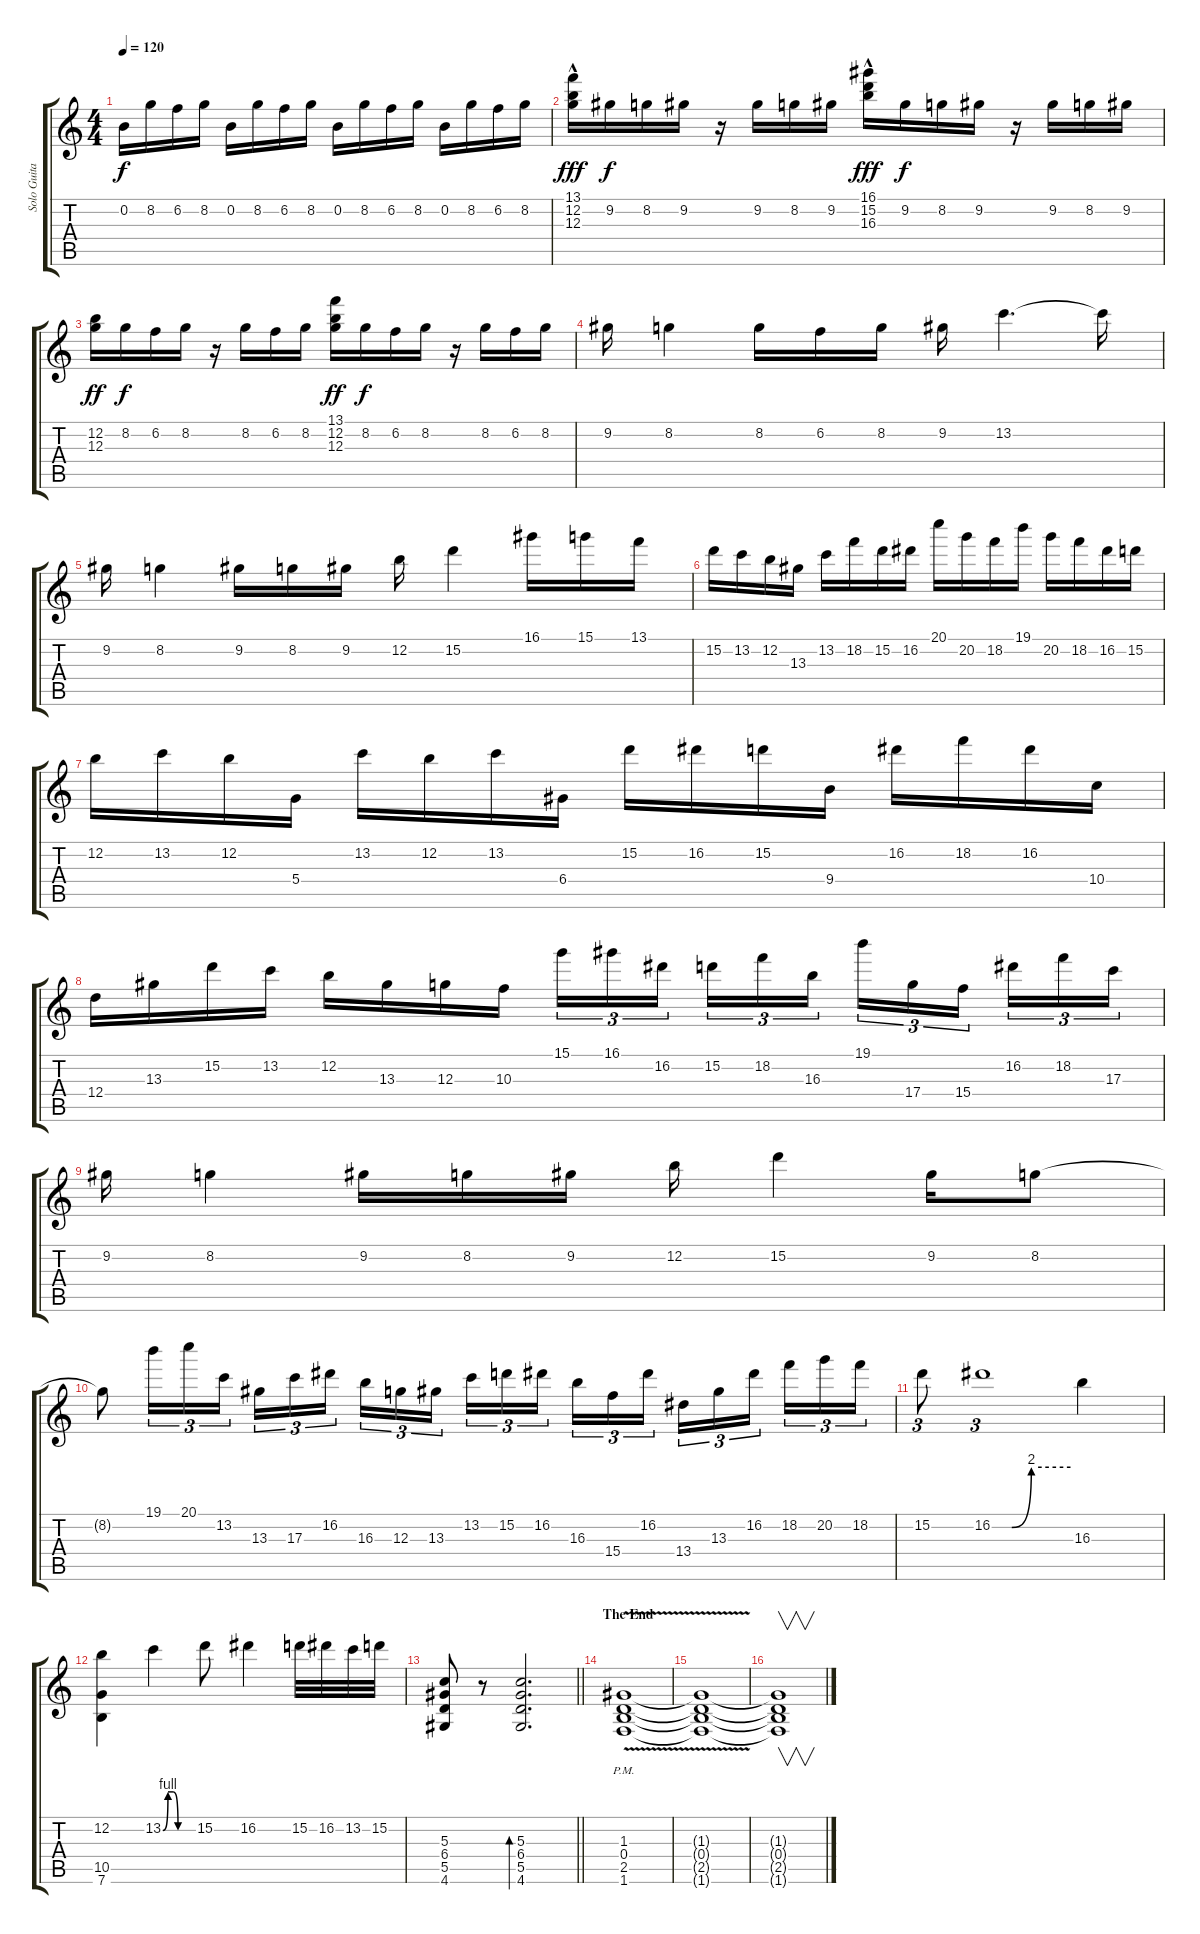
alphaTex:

\track ("Solo Guitar" "Solo Guita") {instrument overdrivenguitar}
\staff {score tabs}
\tuning (E4 B3 G3 D3 A2 E2) {hide}
\ts (4 4)
\tempo 120
\clef g2
\ks c
0.2.16{dy f} 8.2.16 6.2.16 8.2.16 0.2.16 8.2.16 6.2.16 8.2.16 0.2.16 8.2.16 6.2.16 8.2.16 0.2.16 8.2.16 6.2.16 8.2.16 |
(13.1{hac} 12.2{hac} 12.3{hac}).16{dy fff} 9.2.16{dy f} 8.2.16 9.2.16 r.16 9.2.16 8.2.16 9.2.16 (16.1{hac} 15.2{hac} 16.3{hac}).16{dy fff} 9.2.16{dy f} 8.2.16 9.2.16 r.16 9.2.16 8.2.16 9.2.16 |
(12.2 12.3).16{dy ff} 8.2.16{dy f} 6.2.16 8.2.16 r.16 8.2.16 6.2.16 8.2.16 (13.1 12.2 12.3).16{dy ff} 8.2.16{dy f} 6.2.16 8.2.16 r.16 8.2.16 6.2.16 8.2.16 |
9.2.16 8.2.4 8.2.16 6.2.16 8.2.16 9.2.16 13.2.4{d} 13.2{t}.16 |
9.2.16 8.2.4 9.2.16 8.2.16 9.2.16 12.2.16 15.2.4 16.1.16 15.1.16 13.1.16 |
15.2.16 13.2.16 12.2.16 13.3.16 13.2.16 18.2.16 15.2.16 16.2.16 20.1.16 20.2.16 18.2.16 19.1.16 20.2.16 18.2.16 16.2.16 15.2.16 |
12.2.16 13.2.16 12.2.16 5.4.16 13.2.16 12.2.16 13.2.16 6.4.16 15.2.16 16.2.16 15.2.16 9.4.16 16.2.16 18.2.16 16.2.16 10.4.16 |
12.4.16 13.3.16 15.2.16 13.2.16 12.2.16 13.3.16 12.3.16 10.3.16 15.1.16{tu (3 2)} 16.1.16{tu (3 2)} 16.2.16{tu (3 2) beam splitsecondary} 15.2.16{tu (3 2)} 18.2.16{tu (3 2)} 16.3.16{tu (3 2)} 19.1.16{tu (3 2)} 17.4.16{tu (3 2)} 15.4.16{tu (3 2) beam splitsecondary} 16.2.16{tu (3 2)} 18.2.16{tu (3 2)} 17.3.16{tu (3 2)} |
9.2.16 8.2.4 9.2.16 8.2.16 9.2.16 12.2.16 15.2.4 9.2.16 8.2.8 |
8.2{t}.8 19.1.16{tu (3 2)} 20.1.16{tu (3 2)} 13.2.16{tu (3 2)} 13.3.16{tu (3 2)} 17.3.16{tu (3 2)} 16.2.16{tu (3 2) beam splitsecondary} 16.3.16{tu (3 2)} 12.3.16{tu (3 2)} 13.3.16{tu (3 2)} 13.2.16{tu (3 2)} 15.2.16{tu (3 2)} 16.2.16{tu (3 2) beam splitsecondary} 16.3.16{tu (3 2)} 15.4.16{tu (3 2)} 16.2.16{tu (3 2)} 13.4.16{tu (3 2)} 13.3.16{tu (3 2)} 16.2.16{tu (3 2) beam splitsecondary} 18.2.16{tu (3 2)} 20.2.16{tu (3 2)} 18.2.16{tu (3 2)} |
15.2.8{tu (3 2)} 16.2{be (custom 0 0 15 0 30 8 60 8)}.1{tu (3 2)} 16.3.4 |
(12.2 10.5 7.6).4 13.2{be (custom 0 0 10 4 20 4 30 0 60 0)}.4 15.2.8 16.2.4 15.2.32 16.2.32 13.2.32 15.2.32 |
\barLineRight lightlight
(5.3 6.4 5.5 4.6).8 r.8 (5.3 6.4 5.5 4.6).2{d bd 60} |
\section ("" "The End")
(1.3{v pm} 0.4{v pm} 2.5{v pm} 1.6{v pm}).1{volume 7} |
(1.3{t} 0.4{t} 2.5{t} 1.6{t}).1 |
(1.3{t} 0.4{t} 2.5{t} 1.6{t}).1{v}
